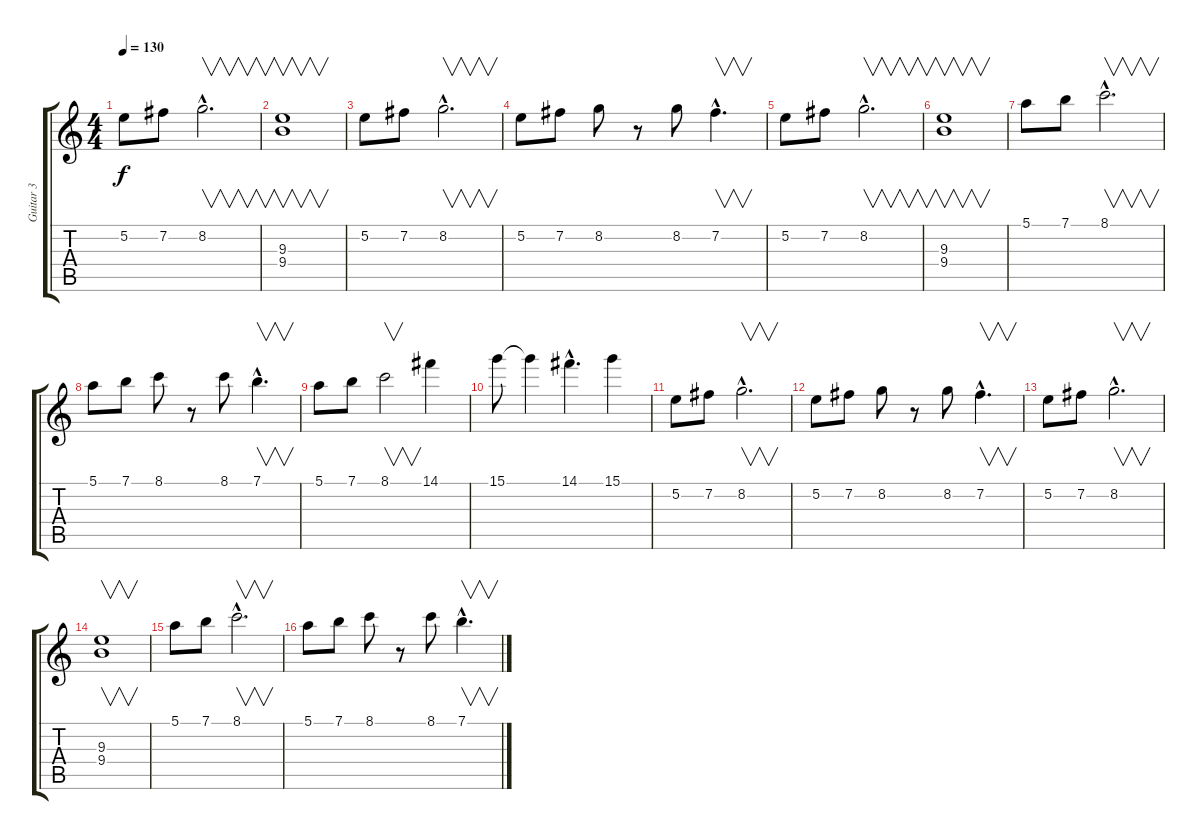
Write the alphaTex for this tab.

\track ("Guitar 3" "Guitar 3") {instrument distortionguitar}
\staff {score tabs}
\tuning (E4 B3 G3 D3 A2 E2) {hide}
\ts (4 4)
\tempo 130
\clef g2
\ks c
5.2.8{dy f} 7.2.8 8.2{hac}.2{v d} |
(9.3 9.4).1{v} |
5.2.8 7.2.8 8.2{hac}.2{v d} |
5.2.8 7.2.8 8.2.8 r.8 8.2.8 7.2{hac}.4{v d} |
5.2.8 7.2.8 8.2{hac}.2{v d} |
(9.3 9.4).1{v} |
5.1.8 7.1.8 8.1{hac}.2{v d} |
5.1.8 7.1.8 8.1.8 r.8 8.1.8 7.1{hac}.4{v d} |
5.1.8 7.1.8 8.1.2{v} 14.1.4 |
15.1.8 15.1{t}.4 14.1{hac}.4{d} 15.1.4 |
5.2.8 7.2.8 8.2{hac}.2{v d} |
5.2.8 7.2.8 8.2.8 r.8 8.2.8 7.2{hac}.4{v d} |
5.2.8 7.2.8 8.2{hac}.2{v d} |
(9.3 9.4).1{v} |
5.1.8 7.1.8 8.1{hac}.2{v d} |
5.1.8 7.1.8 8.1.8 r.8 8.1.8 7.1{hac}.4{v d}
